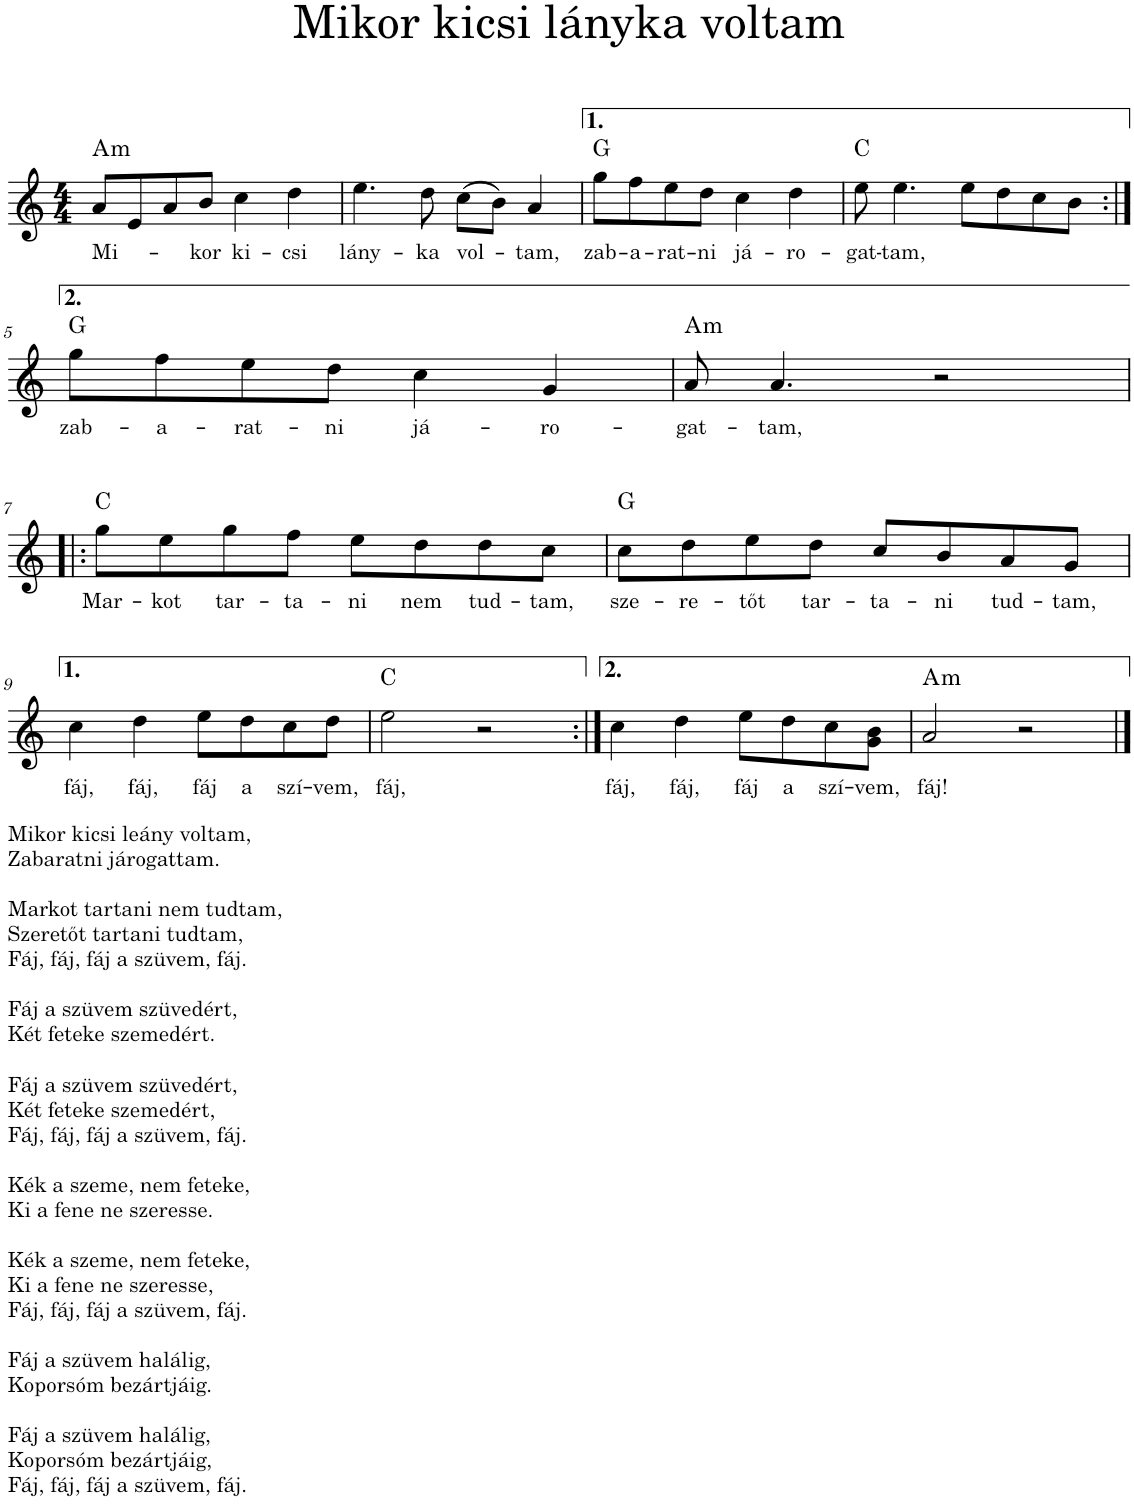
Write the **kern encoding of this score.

**kern	**text	**harte
*part1	*part1	*part1
*staff1	*staff1	*
*I"Piano	*	*
*I'Pno.	*	*
*clefG2	*	*
*k[]	*	*
*M4/4	*	*
=1	=1	=1
!	!LO:LY:b	!LO:H:kt=m
8a/L	Mi-	A:min
8e/	.	.
8a/	.	.
!	!LO:LY:b	!
8b/J	-kor	.
!	!LO:LY:b	!
4cc\	ki-	.
!	!LO:LY:b	!
4dd\	-csi	.
=2	=2	=2
!	!LO:LY:b	!
4.ee\	lány-	.
!	!LO:LY:b	!
8dd\	-ka	.
!	!LO:LY:b	!
(8cc\L	vol-	.
8b\J)	.	.
!	!LO:LY:b	!
4a/	-tam,	.
=3	=3	=3
!	!LO:LY:b	!
8gg\L	zab-	G:maj
!	!LO:LY:b	!
8ff\	-a-	.
!	!LO:LY:b	!
8ee\	-rat-	.
!	!LO:LY:b	!
8dd\J	-ni	.
!	!LO:LY:b	!
4cc\	já-	.
!	!LO:LY:b	!
4dd\	-ro-	.
=4	=4	=4
!	!LO:LY:b	!
8ee\	-gat-	C:maj
!	!LO:LY:b	!
4.ee\	-tam,	.
8ee\L	.	.
8dd\	.	.
8cc\	.	.
8b\J	.	.
!!LO:LB:g=z
=5:|!	=5:|!	=5:|!
!	!LO:LY:b	!
8gg\L	zab-	G:maj
!	!LO:LY:b	!
8ff\	-a-	.
!	!LO:LY:b	!
8ee\	-rat-	.
!	!LO:LY:b	!
8dd\J	-ni	.
!	!LO:LY:b	!
4cc\	já-	.
!	!LO:LY:b	!
4g/	-ro-	.
=6	=6	=6
!	!LO:LY:b	!LO:H:kt=m
8a/	-gat-	A:min
!	!LO:LY:b	!
4.a/	-tam,	.
2r	.	.
!!LO:LB:g=z
=7!|:	=7!|:	=7!|:
!	!LO:LY:b	!
8gg\L	Mar-	C:maj
!	!LO:LY:b	!
8ee\	-kot	.
!	!LO:LY:b	!
8gg\	tar-	.
!	!LO:LY:b	!
8ff\J	-ta-	.
!	!LO:LY:b	!
8ee\L	-ni	.
!	!LO:LY:b	!
8dd\	nem	.
!	!LO:LY:b	!
8dd\	tud-	.
!	!LO:LY:b	!
8cc\J	-tam,	.
=8	=8	=8
!	!LO:LY:b	!
8cc\L	sze-	G:maj
!	!LO:LY:b	!
8dd\	-re-	.
!	!LO:LY:b	!
8ee\	-tőt	.
!	!LO:LY:b	!
8dd\J	tar-	.
!	!LO:LY:b	!
8cc/L	-ta-	.
!	!LO:LY:b	!
8b/	-ni	.
!	!LO:LY:b	!
8a/	tud-	.
!	!LO:LY:b	!
8g/J	-tam,	.
!!LO:LB:g=z
=9	=9	=9
!LO:TX:b:t=Mikor kicsi leány voltam,	!	!
!LO:TX:b:t=Zabaratni járogattam.	!	!
!LO:TX:b:t=Markot tartani nem tudtam,	!	!
!LO:TX:b:t=Szeretőt tartani tudtam,	!	!
!LO:TX:b:t=Fáj, fáj, fáj a szüvem, fáj.	!	!
!LO:TX:b:t=Fáj a szüvem szüvedért,	!	!
!LO:TX:b:t=Két feteke szemedért.	!	!
!LO:TX:b:t=Fáj a szüvem szüvedért,	!	!
!LO:TX:b:t=Két feteke szemedért,	!	!
!LO:TX:b:t=Fáj, fáj, fáj a szüvem, fáj.	!	!
!LO:TX:b:t=Kék a szeme, nem feteke,	!	!
!LO:TX:b:t=Ki a fene ne szeresse.	!	!
!LO:TX:b:t=Kék a szeme, nem feteke,	!	!
!LO:TX:b:t=Ki a fene ne szeresse,	!	!
!LO:TX:b:t=Fáj, fáj, fáj a szüvem, fáj.	!	!
!LO:TX:b:t=Fáj a szüvem halálig,	!	!
!LO:TX:b:t=Koporsóm bezártjáig.	!	!
!LO:TX:b:t=Fáj a szüvem halálig,	!	!
!LO:TX:b:t=Koporsóm bezártjáig,	!	!
!LO:TX:b:t=Fáj, fáj, fáj a szüvem, fáj.	!	!
!	!LO:LY:b	!
4cc\	fáj,	.
!	!LO:LY:b	!
4dd\	fáj,	.
!	!LO:LY:b	!
8ee\L	fáj	.
!	!LO:LY:b	!
8dd\	a	.
!	!LO:LY:b	!
8cc\	szí-	.
!	!LO:LY:b	!
8dd\J	-vem,	.
=10	=10	=10
!	!LO:LY:b	!
2ee\	fáj,	C:maj
2r	.	.
=11:|!	=11:|!	=11:|!
!	!LO:LY:b	!
4cc\	fáj,	.
!	!LO:LY:b	!
4dd\	fáj,	.
!	!LO:LY:b	!
8ee\L	fáj	.
!	!LO:LY:b	!
8dd\	a	.
!	!LO:LY:b	!
8cc\	szí-	.
!	!LO:LY:b	!
8g\ 8b\J	-vem,	.
=12	=12	=12
!	!LO:LY:b	!LO:H:kt=m
2a/	fáj!	A:min
2r	.	.
==	==	==
*-	*-	*-
